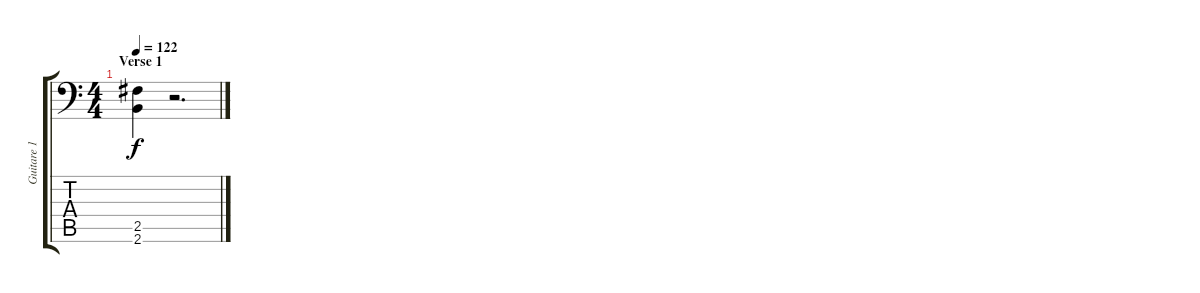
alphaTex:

\track ("Guitare 1" "Guitare 1") {instrument distortionguitar}
\staff {score tabs}
\tuning (B3 Gb3 D3 A2 E2 A1) {hide}
\ts (4 4)
\section ("" "Verse 1")
\tempo 122
\clef f4
\ks c
(2.5 2.6).4{dy f} r.2{d}
